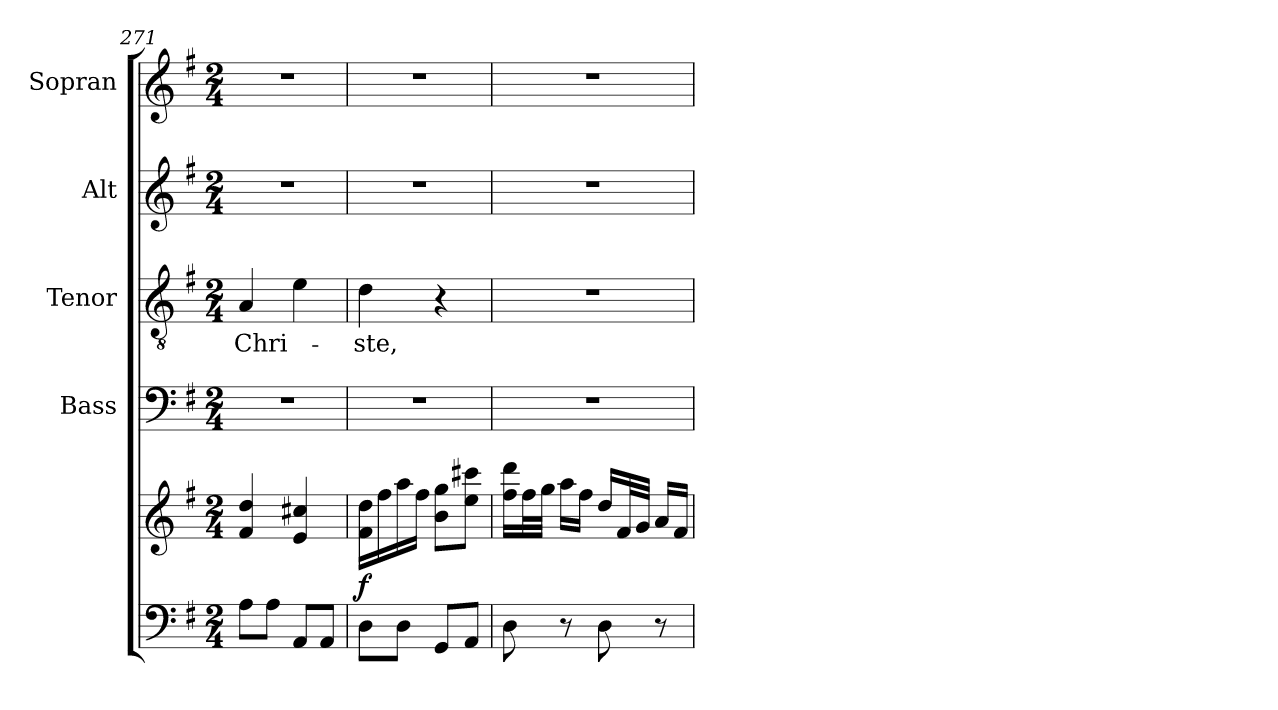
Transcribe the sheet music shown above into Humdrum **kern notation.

**kern	**kern	**dynam	**kern	**kern	**text	**kern	**kern
*part5	*part5	*part5	*part4	*part3	*part3	*part2	*part1
*staff6	*staff5	*staff5/6	*staff4	*staff3	*staff3	*staff2	*staff1
*	*	*	*I"Bass	*I"Tenor	*	*I"Alt	*I"Sopran
*	*	*	*I'B.	*I'T.	*	*I'A.	*I'S.
*clefF4	*clefG2	*	*clefF4	*clefGv2	*	*clefG2	*clefG2
*k[f#]	*k[f#]	*	*k[f#]	*k[f#]	*	*k[f#]	*k[f#]
*G:	*G:	*	*G:	*G:	*	*G:	*G:
*M2/4	*M2/4	*	*M2/4	*M2/4	*	*M2/4	*M2/4
=271	=271	=271	=271	=271	=271	=271	=271
!	!	!	!	!	!LO:LY:b	!	!
8A\L	4f#/ 4dd/	.	2r	4A/	Chri-	2r	2r
8A\J	.	.	.	.	.	.	.
8AA/L	4e/ 4cc#X/	.	.	4e\	.	.	.
8AA/J	.	.	.	.	.	.	.
=272	=272	=272	=272	=272	=272	=272	=272
!	!	!LO:DY:b	!	!	!LO:LY:b	!	!
8D\L	16f#\ 16dd\LL	f	2r	4d\	-ste,	2r	2r
.	16ff#\	.	.	.	.	.	.
8D\J	16aa\	.	.	.	.	.	.
.	16ff#\JJ	.	.	.	.	.	.
8GG/L	8b\ 8gg\L	.	.	4r	.	.	.
8AA/J	8ee\ 8ccc#X\J	.	.	.	.	.	.
=273	=273	=273	=273	=273	=273	=273	=273
8D\	16ff#\ 16ddd\LL	.	2r	2r	.	2r	2r
.	32ff#\L	.	.	.	.	.	.
.	32gg\JJJ	.	.	.	.	.	.
8r	16aa\LL	.	.	.	.	.	.
.	16ff#\JJ	.	.	.	.	.	.
8D\	16dd/LL	.	.	.	.	.	.
.	32f#/L	.	.	.	.	.	.
.	32g/JJJ	.	.	.	.	.	.
8r	16a/LL	.	.	.	.	.	.
.	16f#/JJ	.	.	.	.	.	.
=	=	=	=	=	=	=	=
*-	*-	*-	*-	*-	*-	*-	*-
